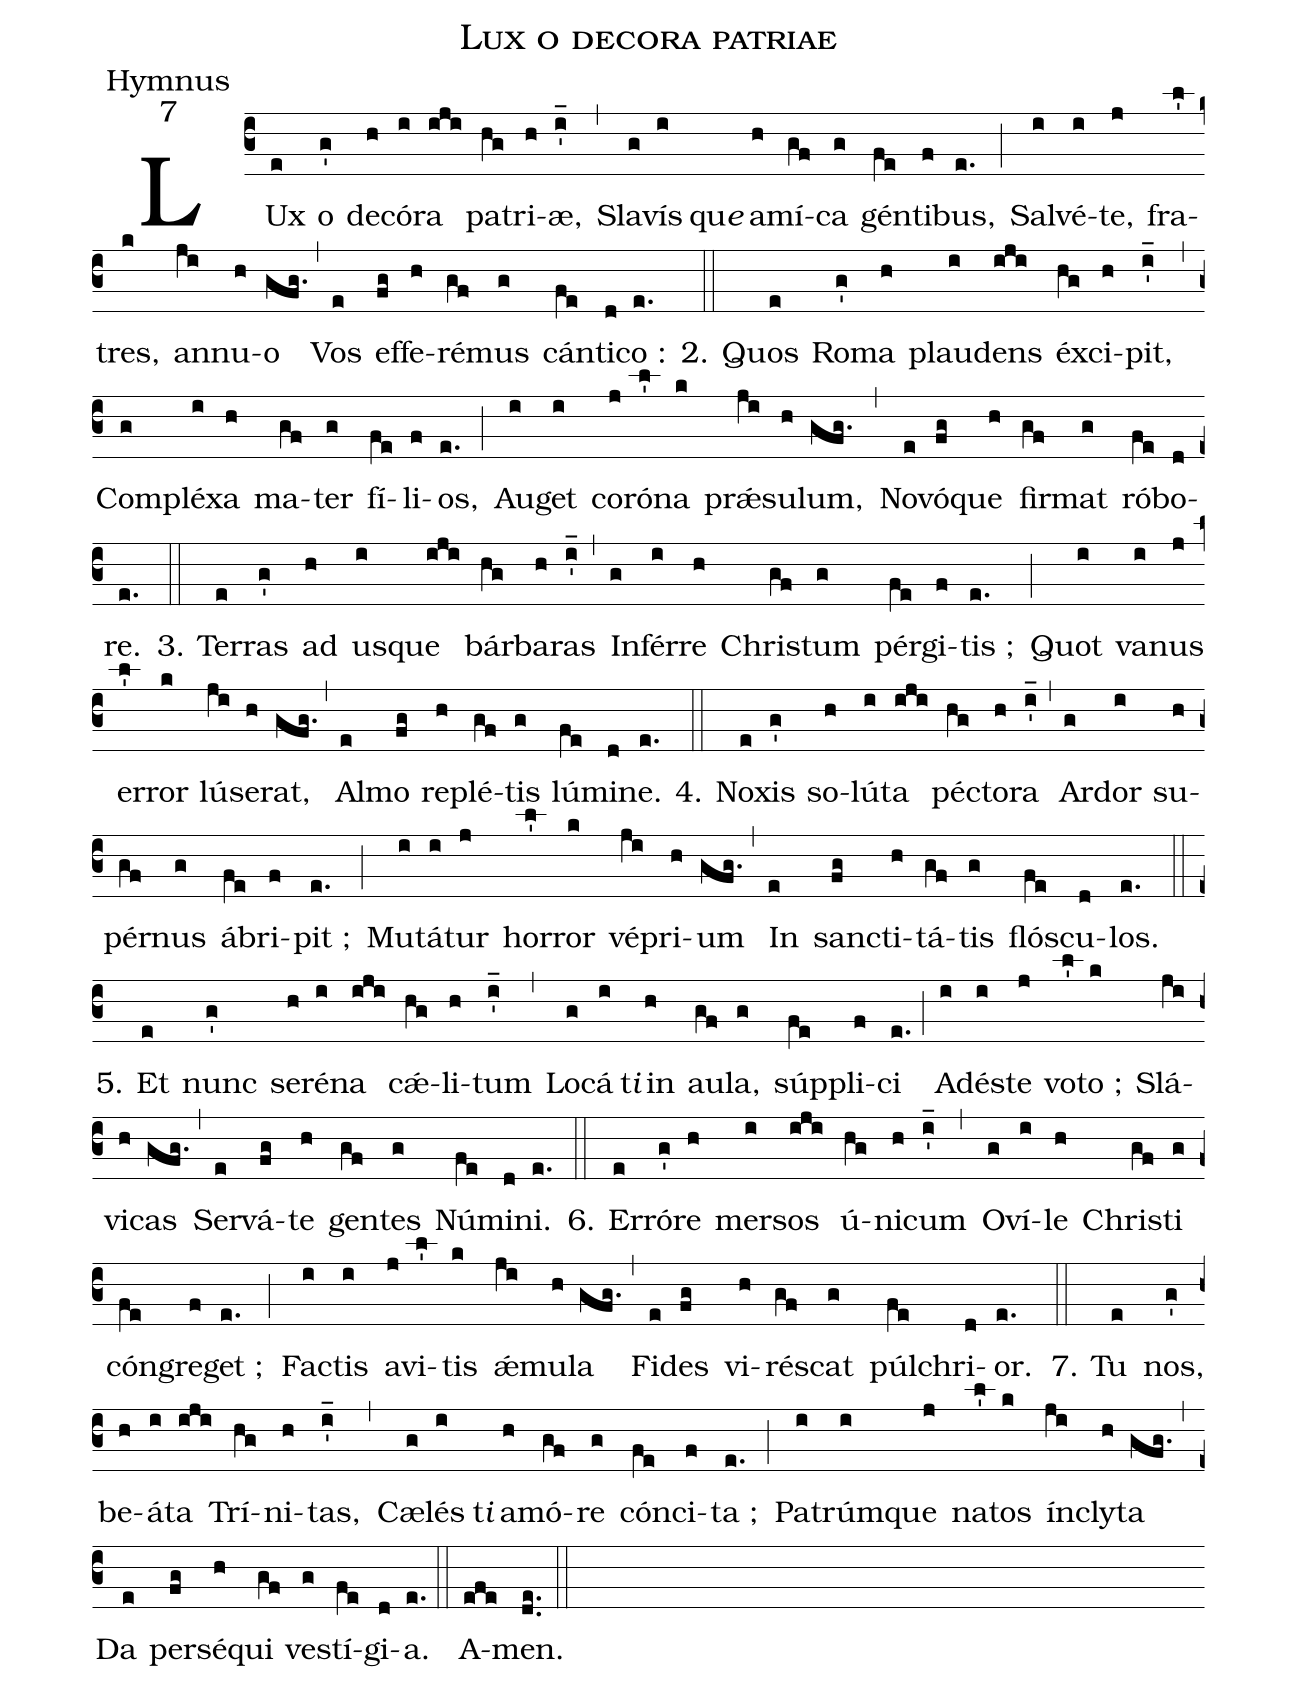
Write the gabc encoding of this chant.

name:Lux o decora patriae;
office-part:Hymnus;
mode:7;
%%
(c3)LUx(e) o(g') de(h)có(i)ra(iji) pa(hg)tri(h)æ,(i'_) (,)
Sla(g)vís(i)qu<i>e</i>() a(h)mí(gf)ca(g) gén(fe)ti(f)bus,(e.) (;)
Sal(i)vé(i)te,(j) fra(l')tres,(k) an(ji)nu(h)o(gfg.) (,)
Vos(e) ef(fg)fe(h)ré(gf)mus(g) cán(fe)ti(d)co :(e.) (::)

2. Quos(e) Ro(g')ma(h) plau(i)dens(iji) éx(hg)ci(h)pit,(i'_) (,)
Com(g)plé(i)xa(h) ma(gf)ter(g) fí(fe)li(f)os,(e.) (;)
Au(i)get(i) co(j)ró(l')na(k) prǽ(ji)su(h)lum,(gfg.) (,)
No(e)vó(fg)que(h) fir(gf)mat(g) ró(fe)bo(d)re.(e.) (::)

3. Ter(e)ras(g') ad(h) us(i)que(iji) bár(hg)ba(h)ras(i'_) (,)
In(g)fér(i)re(h) Chris(gf)tum(g) pér(fe)gi(f)tis ;(e.) (;)
Quot(i) va(i)nus(j) er(l')ror(k) lú(ji)se(h)rat,(gfg.) (,)
Al(e)mo(fg) re(h)plé(gf)tis(g) lú(fe)mi(d)ne.(e.) (::)

4. No(e)xis(g') so(h)lú(i)ta(iji) péc(hg)to(h)ra(i'_) (,)
Ar(g)dor(i) su(h)pér(gf)nus(g) áb(fe)ri(f)pit ;(e.) (;)
Mu(i)tá(i)tur(j) hor(l')ror(k) vé(ji)pri(h)um(gfg.) (,)
In(e) sanc(fg)ti(h)tá(gf)tis(g) flós(fe)cu(d)los.(e.) (::)

5. Et(e) nunc(g') se(h)ré(i)na(iji) cǽ(hg)li(h)tum(i'_) (,)
Lo(g)cá(i)t<i>i</i>() in(h) au(gf)la,(g) súp(fe)pli(f)ci(e.) (;)
Ad(i)és(i)te(j) vo(l')to ;(k) Slá(ji)vi(h)cas(gfg.) (,)
Ser(e)vá(fg)te(h) gen(gf)tes(g) Nú(fe)mi(d)ni.(e.) (::)

6. Er(e)ró(g')re(h) mer(i)sos(iji) ú(hg)ni(h)cum(i'_) (,)
O(g)ví(i)le(h) Chris(gf)ti(g) cón(fe)gre(f)get ;(e.) (;)
Fac(i)tis(i) a(j)vi(l')tis(k) ǽ(ji)mu(h)la(gfg.) (,)
Fi(e)des(fg) vi(h)rés(gf)cat(g) púl(fe)chri(d)or.(e.) (::)

7. Tu(e) nos,(g') be(h)á(i)ta(iji) Trí(hg)ni(h)tas,(i'_) (,)
Cæ(g)lés(i)t<i>i</i>() a(h)mó(gf)re(g) cón(fe)ci(f)ta ;(e.) (;)
Pa(i)trúm(i)que(j) na(l')tos(k) ín(ji)cly(h)ta(gfg.) (,)
Da(e) per(fg)sé(h)qui(gf) ves(g)tí(fe)gi(d)a.(e.) (::)
A(efe)men.(de..) (::)
